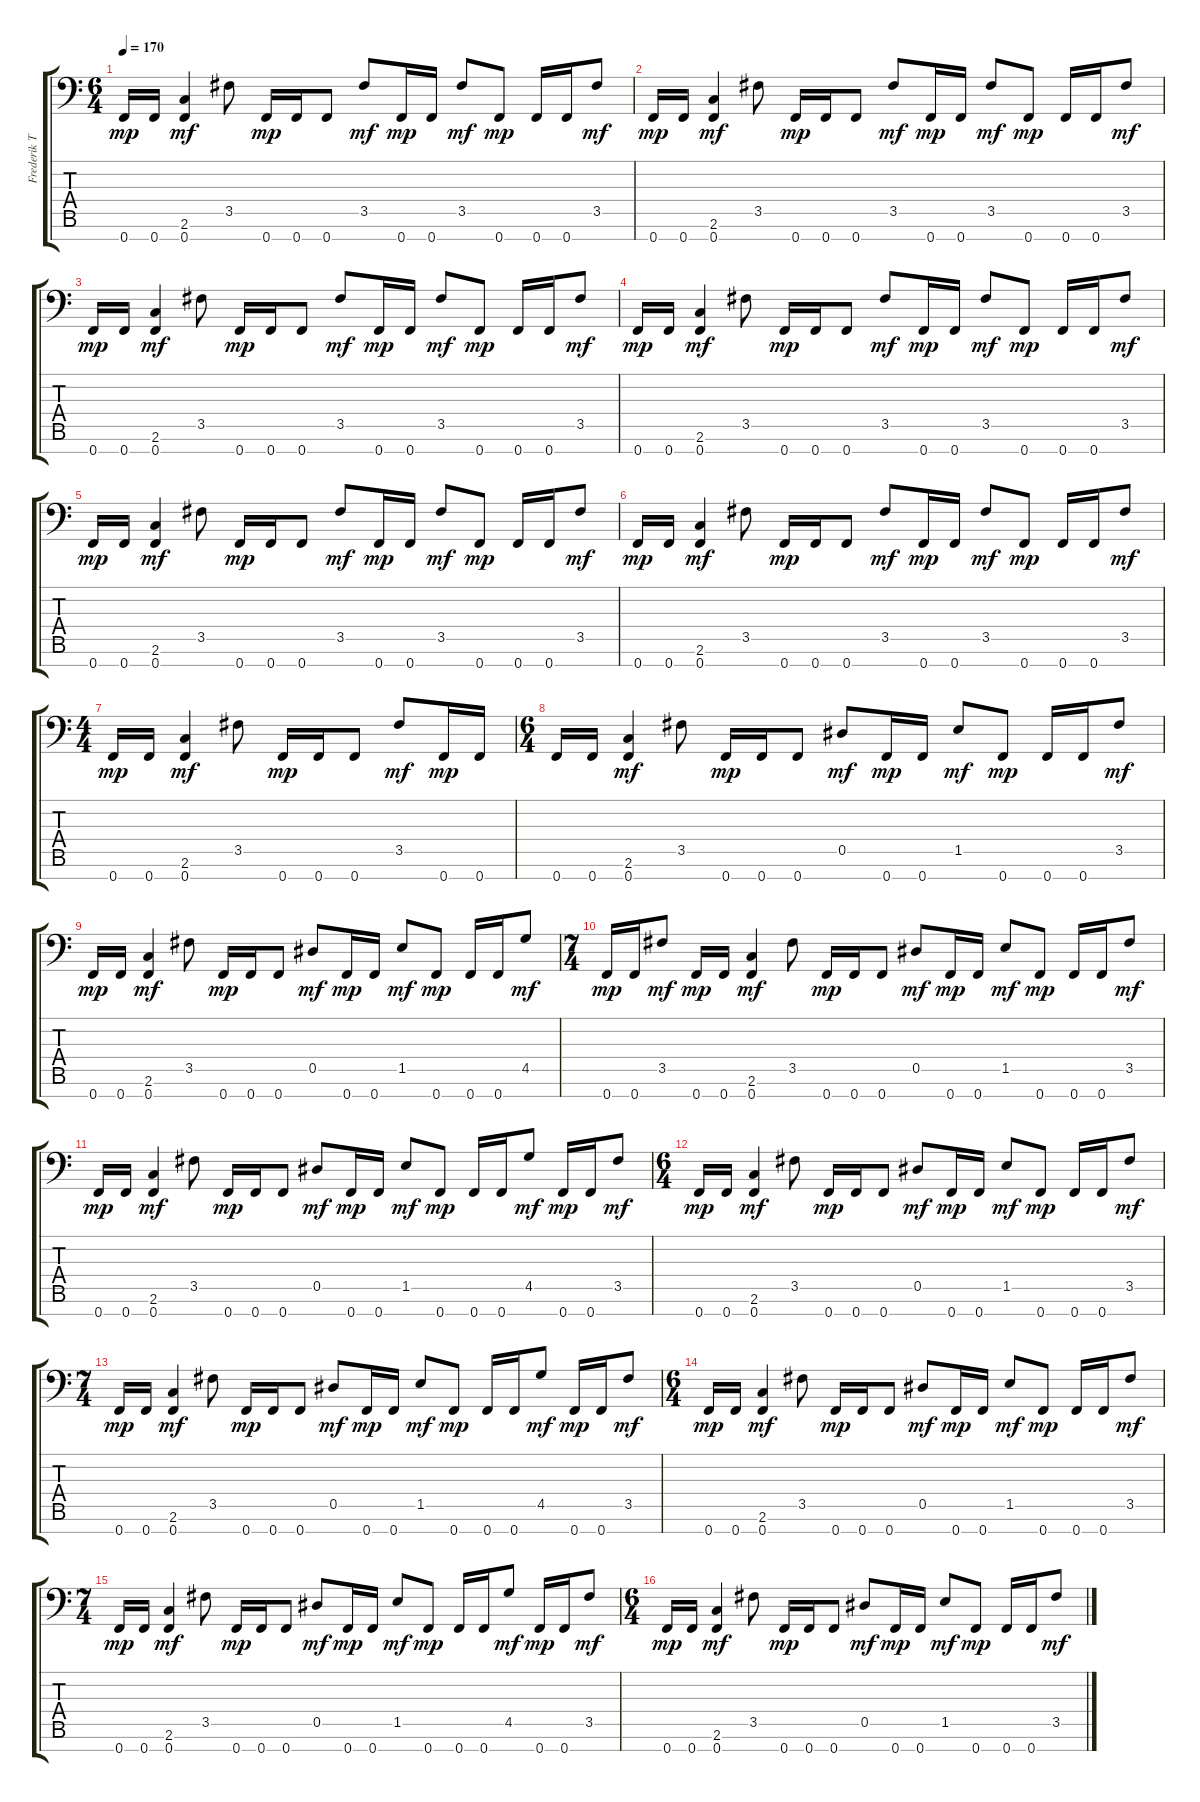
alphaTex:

\track ("Frederik Thordendal" "Frederik T") {instrument distortionguitar}
\staff {score tabs}
\tuning (Bb3 F3 Db3 Ab2 Eb2 Bb1 F1) {hide}
\ts (6 4)
\tempo 170
\clef f4
\ks c
0.7.16{dy mp} 0.7.16 (2.6 0.7).4{dy mf} 3.5.8 0.7.16{dy mp} 0.7.16 0.7.8 3.5.8{dy mf} 0.7.16{dy mp} 0.7.16 3.5.8{dy mf} 0.7.8{dy mp} 0.7.16 0.7.16 3.5.8{dy mf} |
0.7.16{dy mp} 0.7.16 (2.6 0.7).4{dy mf} 3.5.8 0.7.16{dy mp} 0.7.16 0.7.8 3.5.8{dy mf} 0.7.16{dy mp} 0.7.16 3.5.8{dy mf} 0.7.8{dy mp} 0.7.16 0.7.16 3.5.8{dy mf} |
0.7.16{dy mp} 0.7.16 (2.6 0.7).4{dy mf} 3.5.8 0.7.16{dy mp} 0.7.16 0.7.8 3.5.8{dy mf} 0.7.16{dy mp} 0.7.16 3.5.8{dy mf} 0.7.8{dy mp} 0.7.16 0.7.16 3.5.8{dy mf} |
0.7.16{dy mp} 0.7.16 (2.6 0.7).4{dy mf} 3.5.8 0.7.16{dy mp} 0.7.16 0.7.8 3.5.8{dy mf} 0.7.16{dy mp} 0.7.16 3.5.8{dy mf} 0.7.8{dy mp} 0.7.16 0.7.16 3.5.8{dy mf} |
0.7.16{dy mp} 0.7.16 (2.6 0.7).4{dy mf} 3.5.8 0.7.16{dy mp} 0.7.16 0.7.8 3.5.8{dy mf} 0.7.16{dy mp} 0.7.16 3.5.8{dy mf} 0.7.8{dy mp} 0.7.16 0.7.16 3.5.8{dy mf} |
0.7.16{dy mp} 0.7.16 (2.6 0.7).4{dy mf} 3.5.8 0.7.16{dy mp} 0.7.16 0.7.8 3.5.8{dy mf} 0.7.16{dy mp} 0.7.16 3.5.8{dy mf} 0.7.8{dy mp} 0.7.16 0.7.16 3.5.8{dy mf} |
\ts (4 4)
0.7.16{dy mp} 0.7.16 (2.6 0.7).4{dy mf} 3.5.8 0.7.16{dy mp} 0.7.16 0.7.8 3.5.8{dy mf} 0.7.16{dy mp} 0.7.16 |
\ts (6 4)
0.7.16 0.7.16 (2.6 0.7).4{dy mf} 3.5.8 0.7.16{dy mp} 0.7.16 0.7.8 0.5.8{dy mf} 0.7.16{dy mp} 0.7.16 1.5.8{dy mf} 0.7.8{dy mp} 0.7.16 0.7.16 3.5.8{dy mf} |
0.7.16{dy mp} 0.7.16 (2.6 0.7).4{dy mf} 3.5.8 0.7.16{dy mp} 0.7.16 0.7.8 0.5.8{dy mf} 0.7.16{dy mp} 0.7.16 1.5.8{dy mf} 0.7.8{dy mp} 0.7.16 0.7.16 4.5.8{dy mf} |
\ts (7 4)
0.7.16{dy mp} 0.7.16 3.5.8{dy mf} 0.7.16{dy mp} 0.7.16 (2.6 0.7).4{dy mf} 3.5.8 0.7.16{dy mp} 0.7.16 0.7.8 0.5.8{dy mf} 0.7.16{dy mp} 0.7.16 1.5.8{dy mf} 0.7.8{dy mp} 0.7.16 0.7.16 3.5.8{dy mf} |
0.7.16{dy mp} 0.7.16 (2.6 0.7).4{dy mf} 3.5.8 0.7.16{dy mp} 0.7.16 0.7.8 0.5.8{dy mf} 0.7.16{dy mp} 0.7.16 1.5.8{dy mf} 0.7.8{dy mp} 0.7.16 0.7.16 4.5.8{dy mf} 0.7.16{dy mp} 0.7.16 3.5.8{dy mf} |
\ts (6 4)
0.7.16{dy mp} 0.7.16 (2.6 0.7).4{dy mf} 3.5.8 0.7.16{dy mp} 0.7.16 0.7.8 0.5.8{dy mf} 0.7.16{dy mp} 0.7.16 1.5.8{dy mf} 0.7.8{dy mp} 0.7.16 0.7.16 3.5.8{dy mf} |
\ts (7 4)
0.7.16{dy mp} 0.7.16 (2.6 0.7).4{dy mf} 3.5.8 0.7.16{dy mp} 0.7.16 0.7.8 0.5.8{dy mf} 0.7.16{dy mp} 0.7.16 1.5.8{dy mf} 0.7.8{dy mp} 0.7.16 0.7.16 4.5.8{dy mf} 0.7.16{dy mp} 0.7.16 3.5.8{dy mf} |
\ts (6 4)
0.7.16{dy mp} 0.7.16 (2.6 0.7).4{dy mf} 3.5.8 0.7.16{dy mp} 0.7.16 0.7.8 0.5.8{dy mf} 0.7.16{dy mp} 0.7.16 1.5.8{dy mf} 0.7.8{dy mp} 0.7.16 0.7.16 3.5.8{dy mf} |
\ts (7 4)
0.7.16{dy mp} 0.7.16 (2.6 0.7).4{dy mf} 3.5.8 0.7.16{dy mp} 0.7.16 0.7.8 0.5.8{dy mf} 0.7.16{dy mp} 0.7.16 1.5.8{dy mf} 0.7.8{dy mp} 0.7.16 0.7.16 4.5.8{dy mf} 0.7.16{dy mp} 0.7.16 3.5.8{dy mf} |
\ts (6 4)
0.7.16{dy mp} 0.7.16 (2.6 0.7).4{dy mf} 3.5.8 0.7.16{dy mp} 0.7.16 0.7.8 0.5.8{dy mf} 0.7.16{dy mp} 0.7.16 1.5.8{dy mf} 0.7.8{dy mp} 0.7.16 0.7.16 3.5.8{dy mf}
